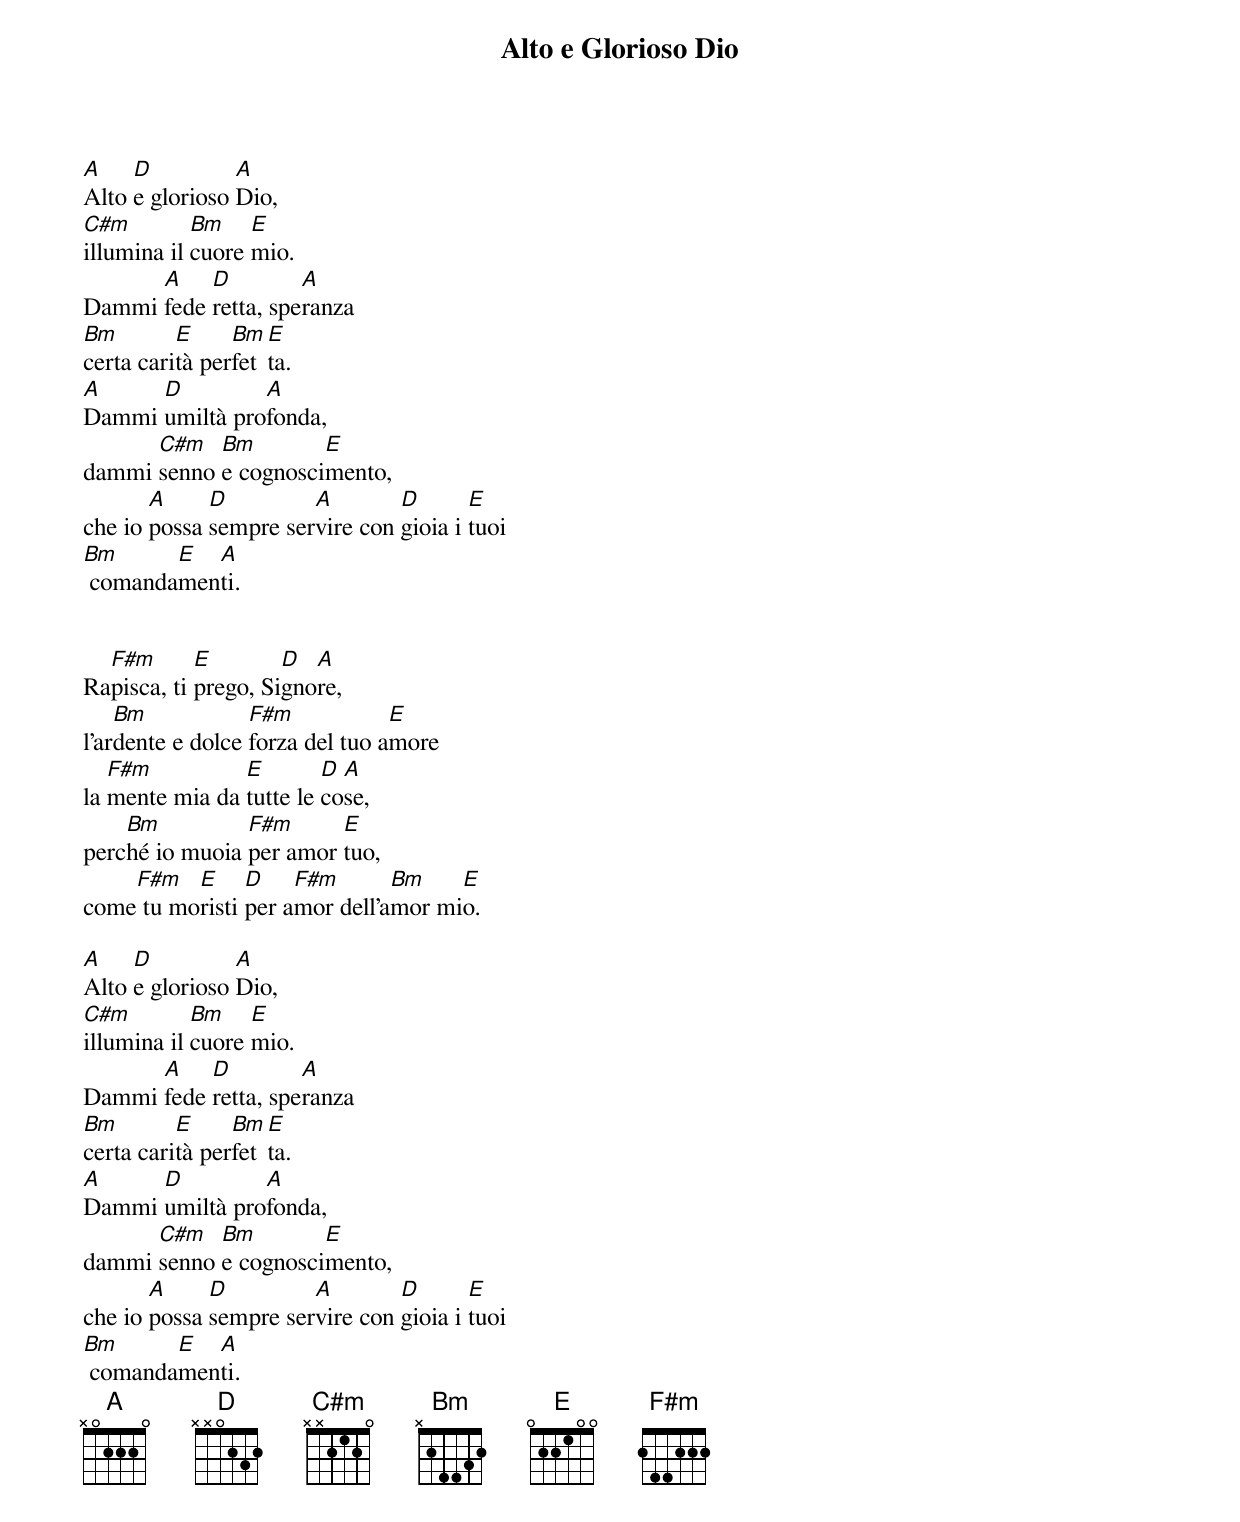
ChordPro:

{title:Alto e Glorioso Dio}

[A]Alto [D]e glorioso [A]Dio,
[C#m]illumina il [Bm]cuore [E]mio.
Dammi [A]fede [D]retta, spe[A]ranza
[Bm]certa cari[E]tà per[Bm]fet[E]ta.
[A]Dammi [D]umiltà pro[A]fonda,
dammi [C#m]senno [Bm]e cognosci[E]mento,
che io [A]possa [D]sempre ser[A]vire con [D]gioia i [E]tuoi
[Bm] comanda[E]men[A]ti.


Ra[F#m]pisca, ti [E]prego, Si[D]gno[A]re,
l’ar[Bm]dente e dolce [F#m]forza del tuo a[E]more
la [F#m]mente mia da [E]tutte le [D]co[A]se,
perc[Bm]hé io muoia [F#m]per amor [E]tuo,
come[F#m] tu mo[E]risti [D]per a[F#m]mor dell’a[Bm]mor mi[E]o.

[A]Alto [D]e glorioso [A]Dio,
[C#m]illumina il [Bm]cuore [E]mio.
Dammi [A]fede [D]retta, spe[A]ranza
[Bm]certa cari[E]tà per[Bm]fet[E]ta.
[A]Dammi [D]umiltà pro[A]fonda,
dammi [C#m]senno [Bm]e cognosci[E]mento,
che io [A]possa [D]sempre ser[A]vire con [D]gioia i [E]tuoi
[Bm] comanda[E]men[A]ti.
